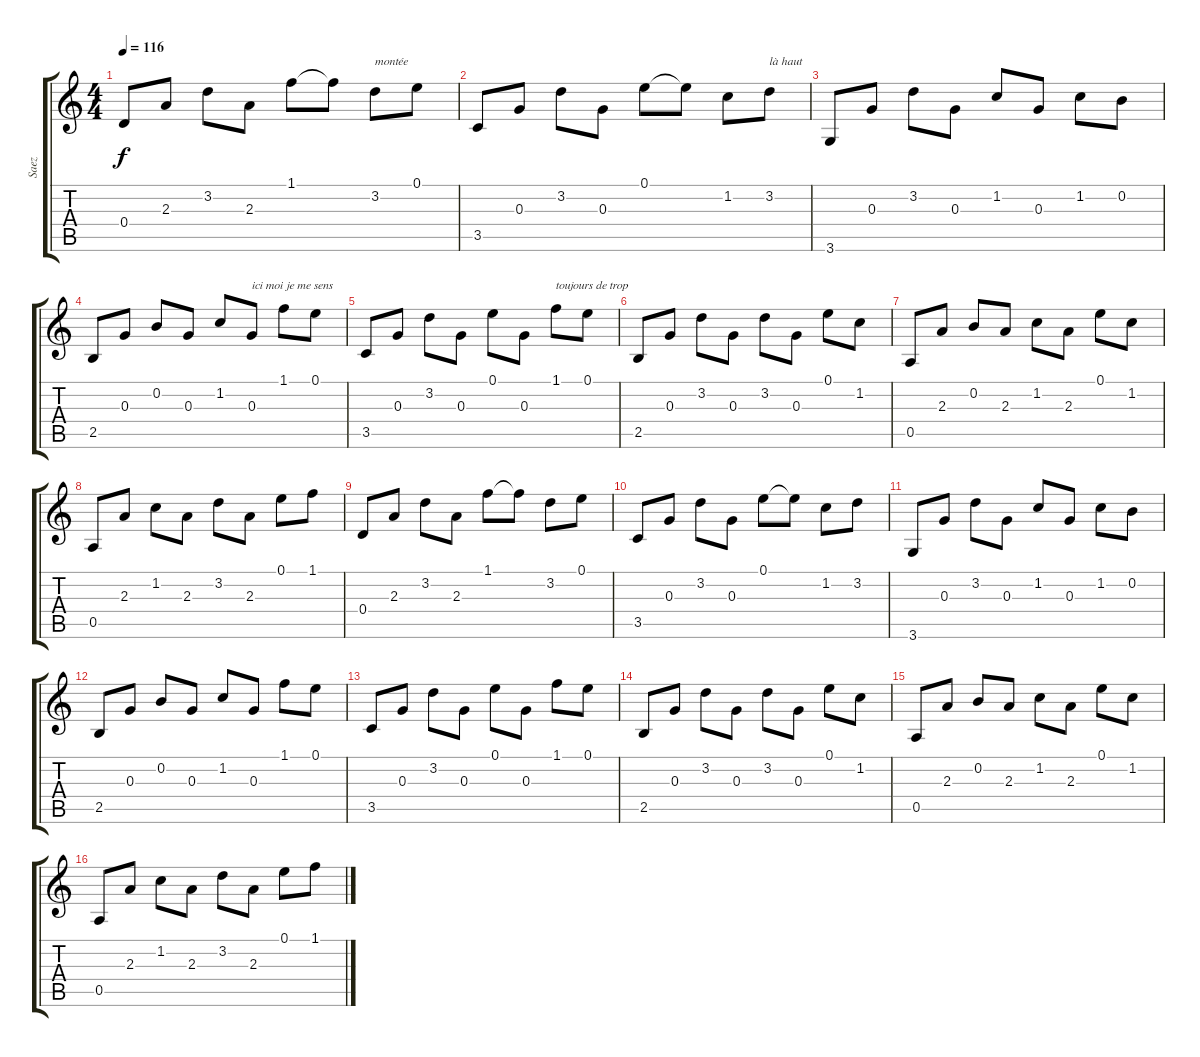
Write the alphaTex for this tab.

\track ("Saez " "Saez ") {instrument electricguitarmuted}
\staff {score tabs}
\tuning (E4 B3 G3 D3 A2 E2) {hide}
\ts (4 4)
\tempo 116
\clef g2
\ks c
0.4.8{dy f} 2.3.8 3.2.8 2.3.8 1.1.8 1.1{t}.8 3.2.8{txt "montée"} 0.1.8 |
3.5.8 0.3.8 3.2.8 0.3.8 0.1.8 0.1{t}.8 1.2.8 3.2.8{txt "là haut"} |
3.6.8 0.3.8 3.2.8 0.3.8 1.2.8 0.3.8 1.2.8 0.2.8 |
2.5.8 0.3.8 0.2.8 0.3.8 1.2.8 0.3.8{txt "ici moi je me sens"} 1.1.8 0.1.8 |
3.5.8 0.3.8 3.2.8 0.3.8 0.1.8 0.3.8 1.1.8{txt "toujours de trop"} 0.1.8 |
2.5.8 0.3.8 3.2.8 0.3.8 3.2.8 0.3.8 0.1.8 1.2.8 |
0.5.8 2.3.8 0.2.8 2.3.8 1.2.8 2.3.8 0.1.8 1.2.8 |
0.5.8 2.3.8 1.2.8 2.3.8 3.2.8 2.3.8 0.1.8 1.1.8 |
0.4.8 2.3.8 3.2.8 2.3.8 1.1.8 1.1{t}.8 3.2.8 0.1.8 |
3.5.8 0.3.8 3.2.8 0.3.8 0.1.8 0.1{t}.8 1.2.8 3.2.8 |
3.6.8 0.3.8 3.2.8 0.3.8 1.2.8 0.3.8 1.2.8 0.2.8 |
2.5.8 0.3.8 0.2.8 0.3.8 1.2.8 0.3.8 1.1.8 0.1.8 |
3.5.8 0.3.8 3.2.8 0.3.8 0.1.8 0.3.8 1.1.8 0.1.8 |
2.5.8 0.3.8 3.2.8 0.3.8 3.2.8 0.3.8 0.1.8 1.2.8 |
0.5.8 2.3.8 0.2.8 2.3.8 1.2.8 2.3.8 0.1.8 1.2.8 |
0.5.8 2.3.8 1.2.8 2.3.8 3.2.8 2.3.8 0.1.8 1.1.8
